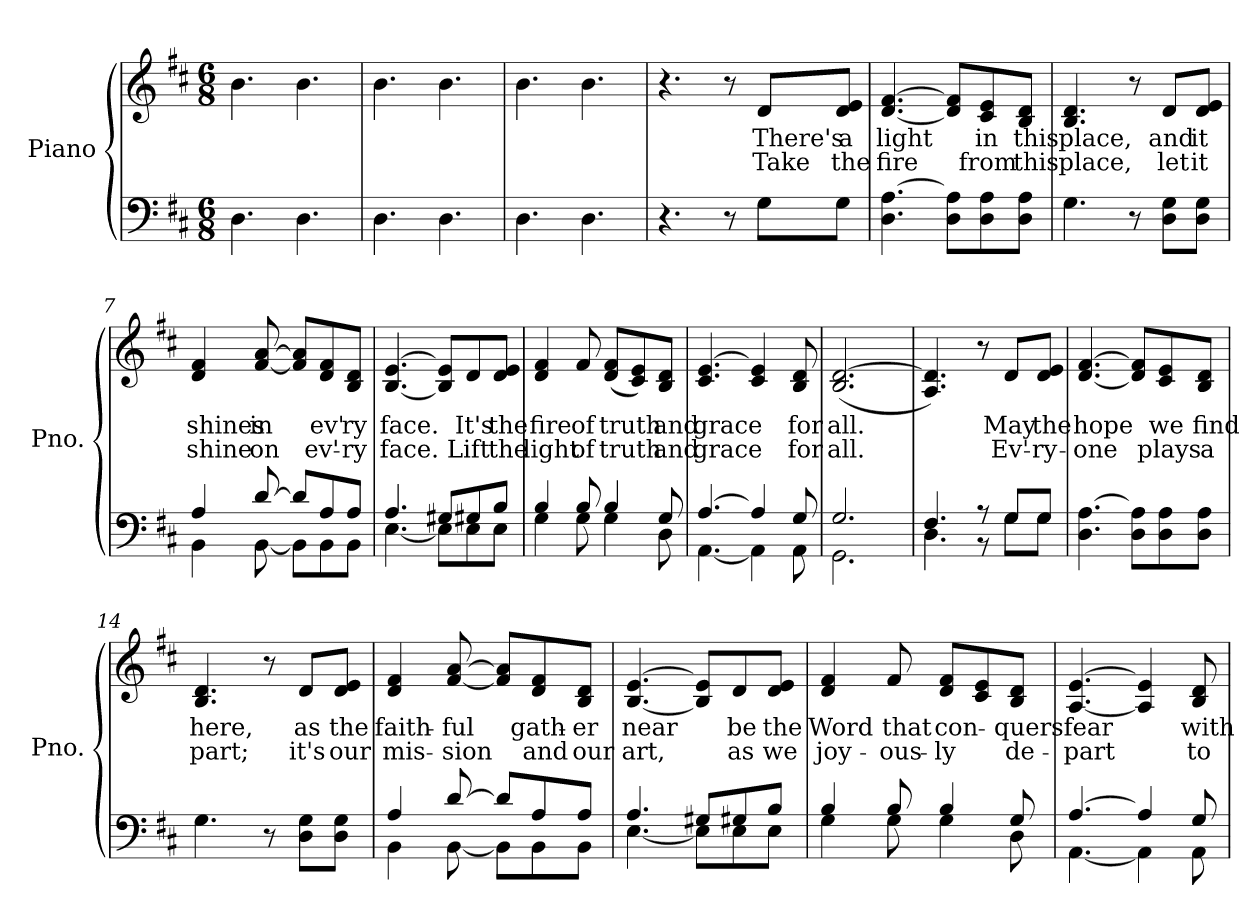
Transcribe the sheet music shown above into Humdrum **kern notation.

**kern	**kern	**text	**text
*part1	*part1	*part1	*part1
*staff2	*staff1	*staff1	*staff1
*I"Piano	*	*	*
*I'Pno.	*	*	*
*clefF4	*clefG2	*	*
*k[f#c#]	*k[f#c#]	*	*
*M6/8	*M6/8	*	*
*MM100	*MM100	*	*
=1	=1	=1	=1
4.D	4.b	.	.
4.D	4.b	.	.
=2	=2	=2	=2
4.D	4.b	.	.
4.D	4.b	.	.
=3	=3	=3	=3
4.D	4.b	.	.
4.D	4.b	.	.
=4	=4	=4	=4
4.r	4.r	.	.
8r	8r	.	.
8G\L	8d/L	There's	Take
8G\J	8d/ 8e/J	a	the
=5	=5	=5	=5
4.D\ [4.A\	[4.d/ [4.f#/	light	fire
8D\ 8A\]L	8d/] 8f#/]L	.	.
8D\ 8A\	8c#/ 8e/	in	from
8D\ 8A\J	8B/ 8d/J	this	this
=6	=6	=6	=6
4.G\	4.B/ 4.d/	place,	place,
8r	8r	.	.
8D\ 8G\L	8d/L	and	let
8D\ 8G\J	8d/ 8e/J	it	it
=7	=7	=7	=7
*^	*	*	*
4A/	4BB\	4d/ 4f#/	shines	shine
[8d/	[8BB\	[8f#/ [8a/	in	on
8d/L]	8BB\L]	8f#/] 8a/]L	.	.
8A/	8BB\	8d/ 8f#/	ev'	ev'-
8A/J	8BB\J	8B/ 8d/J	ry	-ry
=8	=8	=8	=8	=8
4.A/	[4.E\	[4.B/ [4.e/	face.	face.
8G#X/L	8E\L]	8B/] 8e/]L	.	.
8G#X/	8E\	8d/	It's	Lift
8B/J	8E\J	8d/ 8e/J	the	the
=9	=9	=9	=9	=9
4B/	4G\	4d/ 4f#/	fire	light
8B/	8G\	8f#/	of	of
4B/	4G\	(8d/ 8f#/L	truth	truth
.	.	8c#/ 8e/)	.	.
8G/	8D\	8B/ 8d/J	and	and
=10	=10	=10	=10	=10
[4.A/	[4.AA\	4.c#/ [4.e/	grace	grace
4A/]	4AA\]	4c#/ 4e/]	.	.
8G/	8AA\	8B/ 8d/	for	for
=11	=11	=11	=11	=11
2.G/	2.GG\	(2.B/ [2.d/	all.	all.
=12	=12	=12	=12	=12
4.F#/	4.D\	4.A/ 4.d/])	.	.
8r	8r	8r	.	.
8G/L	8G\L	8d/L	May	Ev'-
8G/J	8G\J	8d/ 8e/J	the	-ry-
*v	*v	*	*	*
=13	=13	=13	=13
4.D\ [4.A\	[4.d/ [4.f#/	hope	-one
8D\ 8A\]L	8d/] 8f#/]L	.	.
8D\ 8A\	8c#/ 8e/	we	plays
8D\ 8A\J	8B/ 8d/J	find	a
=14	=14	=14	=14
4.G\	4.B/ 4.d/	here,	part;
8r	8r	.	.
8D\ 8G\L	8d/L	as	it's
8D\ 8G\J	8d/ 8e/J	the	our
=15	=15	=15	=15
*^	*	*	*
4A/	4BB\	4d/ 4f#/	faith-	mis-
[8d/	[8BB\	[8f#/ [8a/	-ful	-sion
8d/L]	8BB\L]	8f#/] 8a/]L	.	.
8A/	8BB\	8d/ 8f#/	gath-	and
8A/J	8BB\J	8B/ 8d/J	-er	our
=16	=16	=16	=16	=16
4.A/	[4.E\	[4.B/ [4.e/	near	art,
8G#X/L	8E\L]	8B/] 8e/]L	.	.
8G#X/	8E\	8d/	be	as
8B/J	8E\J	8d/ 8e/J	the	we
=17	=17	=17	=17	=17
4B/	4G\	4d/ 4f#/	Word	joy-
8B/	8G\	8f#/	that	-ous-
4B/	4G\	8d/ 8f#/L	con-	-ly
.	.	8c#/ 8e/	.	.
8G/	8D\	8B/ 8d/J	-quers	de-
=18	=18	=18	=18	=18
[4.A/	[4.AA\	[4.A/ [4.e/	fear	-part
4A/]	4AA\]	4A/] 4e/]	.	.
8G/	8AA\	8B/ 8d/	with	to
*v	*v	*	*	*
=	=	=	=
*-	*-	*-	*-
